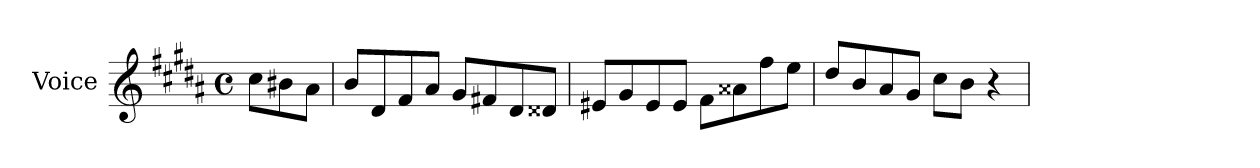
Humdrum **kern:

**kern
*part1
*staff1
*I"Voice
*I'Voice
*clefG2
*k[f#c#g#d#a#]
*M4/4
*met(c)
=
8cc#\L
8b#X\
8a#\J
=1
8b/L
8d#/
8f#/
8a#/J
8g#/L
8f#X/
8d#/
8d##X/J
=2
8e#X/L
8g#/
8e#/
8e#/J
8f#\L
8a##X\
8ff#\
8ee\J
=3
8dd#/L
8b/
8a#/
8g#/J
8cc#\L
8b\J
4r
=
*-
